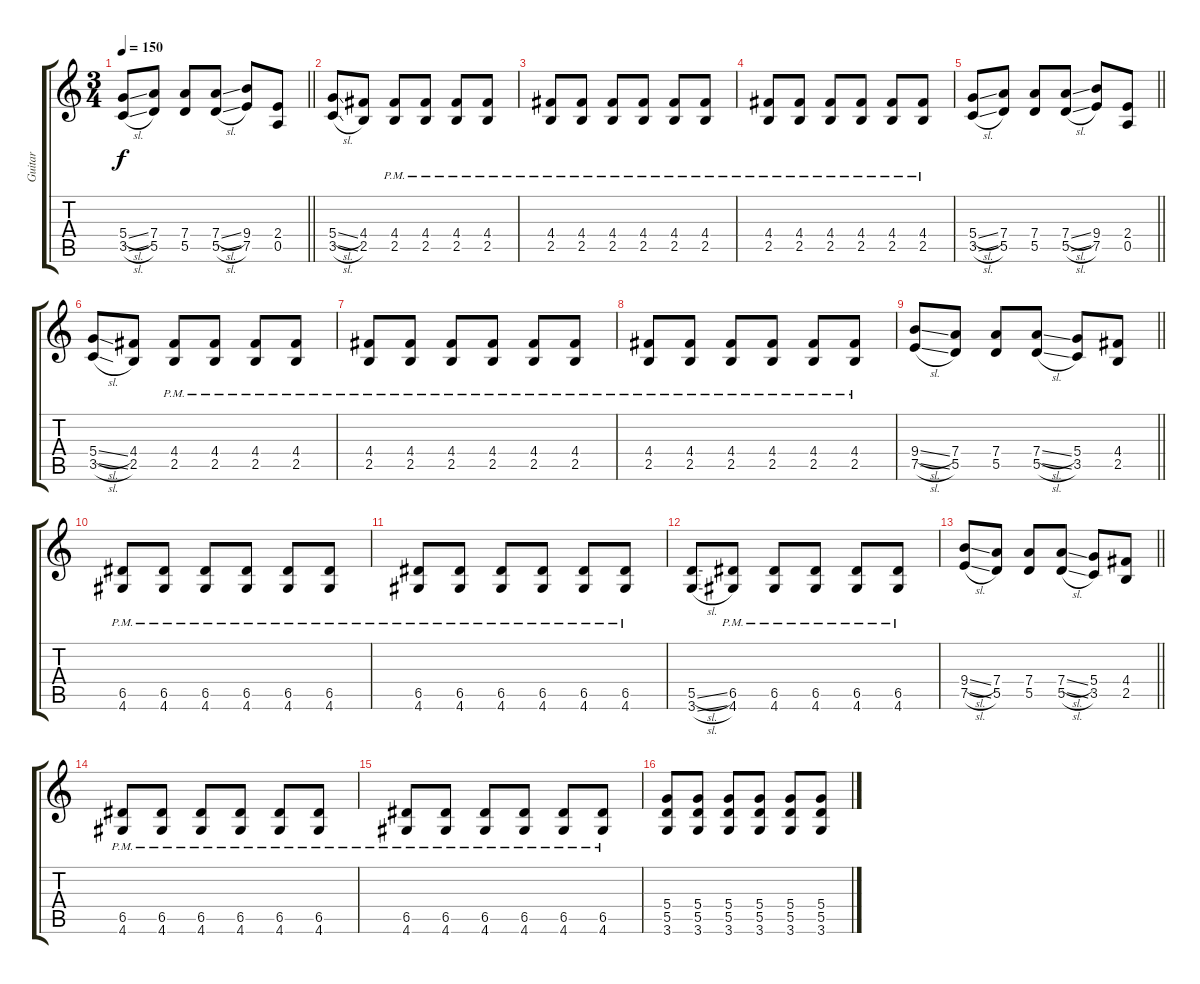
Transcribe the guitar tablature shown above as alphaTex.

\track ("Guitar" "Guitar") {instrument distortionguitar}
\staff {score tabs}
\tuning (E4 B3 G3 D3 A2 E2) {hide}
\ts (3 4)
\tempo 150
\clef g2
\barLineRight lightlight
\ks c
(5.4{sl} 3.5{sl}).8{dy f} (7.4 5.5).8 (7.4 5.5).8 (7.4{sl} 5.5{sl}).8 (9.4 7.5).8 (2.4 0.5).8 |
(5.4{sl} 3.5{sl}).8 (4.4 2.5).8 (4.4{pm} 2.5{pm}).8 (4.4{pm} 2.5{pm}).8 (4.4{pm} 2.5{pm}).8 (4.4{pm} 2.5{pm}).8 |
(4.4{pm} 2.5{pm}).8 (4.4{pm} 2.5{pm}).8 (4.4{pm} 2.5{pm}).8 (4.4{pm} 2.5{pm}).8 (4.4{pm} 2.5{pm}).8 (4.4{pm} 2.5{pm}).8 |
(4.4{pm} 2.5{pm}).8 (4.4{pm} 2.5{pm}).8 (4.4{pm} 2.5{pm}).8 (4.4{pm} 2.5{pm}).8 (4.4{pm} 2.5{pm}).8 (4.4{pm} 2.5{pm}).8 |
\barLineRight lightlight
(5.4{sl} 3.5{sl}).8 (7.4 5.5).8 (7.4 5.5).8 (7.4{sl} 5.5{sl}).8 (9.4 7.5).8 (2.4 0.5).8 |
(5.4{sl} 3.5{sl}).8 (4.4 2.5).8 (4.4{pm} 2.5{pm}).8 (4.4{pm} 2.5{pm}).8 (4.4{pm} 2.5{pm}).8 (4.4{pm} 2.5{pm}).8 |
(4.4{pm} 2.5{pm}).8 (4.4{pm} 2.5{pm}).8 (4.4{pm} 2.5{pm}).8 (4.4{pm} 2.5{pm}).8 (4.4{pm} 2.5{pm}).8 (4.4{pm} 2.5{pm}).8 |
(4.4{pm} 2.5{pm}).8 (4.4{pm} 2.5{pm}).8 (4.4{pm} 2.5{pm}).8 (4.4{pm} 2.5{pm}).8 (4.4{pm} 2.5{pm}).8 (4.4{pm} 2.5{pm}).8 |
\barLineRight lightlight
(9.4{sl} 7.5{sl}).8 (7.4 5.5).8 (7.4 5.5).8 (7.4{sl} 5.5{sl}).8 (5.4 3.5).8 (4.4 2.5).8 |
(6.5{pm} 4.6{pm}).8 (6.5{pm} 4.6{pm}).8 (6.5{pm} 4.6{pm}).8 (6.5{pm} 4.6{pm}).8 (6.5{pm} 4.6{pm}).8 (6.5{pm} 4.6{pm}).8 |
(6.5{pm} 4.6{pm}).8 (6.5{pm} 4.6{pm}).8 (6.5{pm} 4.6{pm}).8 (6.5{pm} 4.6{pm}).8 (6.5{pm} 4.6{pm}).8 (6.5{pm} 4.6{pm}).8 |
(5.5{sl} 3.6{sl}).8 (6.5{pm} 4.6{pm}).8 (6.5{pm} 4.6{pm}).8 (6.5{pm} 4.6{pm}).8 (6.5{pm} 4.6{pm}).8 (6.5{pm} 4.6{pm}).8 |
\barLineRight lightlight
(9.4{sl} 7.5{sl}).8 (7.4 5.5).8 (7.4 5.5).8 (7.4{sl} 5.5{sl}).8 (5.4 3.5).8 (4.4 2.5).8 |
(6.5{pm} 4.6{pm}).8 (6.5{pm} 4.6{pm}).8 (6.5{pm} 4.6{pm}).8 (6.5{pm} 4.6{pm}).8 (6.5{pm} 4.6{pm}).8 (6.5{pm} 4.6{pm}).8 |
(6.5{pm} 4.6{pm}).8 (6.5{pm} 4.6{pm}).8 (6.5{pm} 4.6{pm}).8 (6.5{pm} 4.6{pm}).8 (6.5{pm} 4.6{pm}).8 (6.5{pm} 4.6{pm}).8 |
(5.4 5.5 3.6).8 (5.4 5.5 3.6).8 (5.4 5.5 3.6).8 (5.4 5.5 3.6).8 (5.4 5.5 3.6).8 (5.4 5.5 3.6).8
